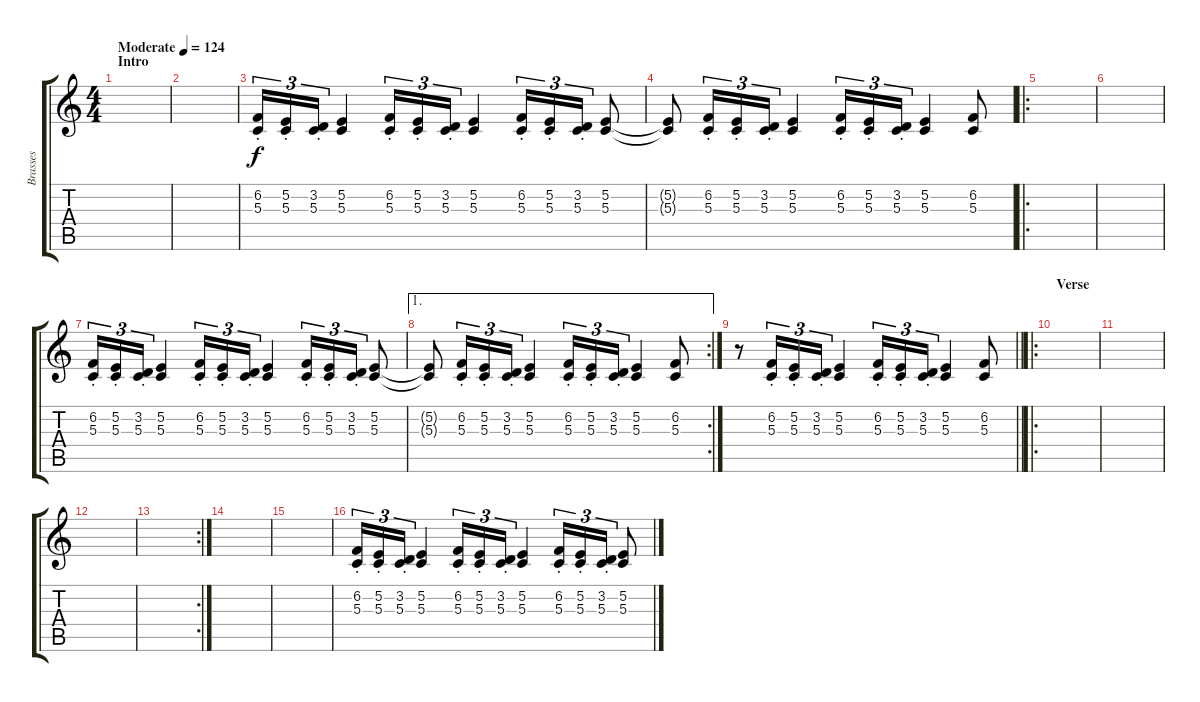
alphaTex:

\track ("Brasses" "Brasses") {instrument brasssection}
\staff {score tabs}
\tuning (E4 B3 G3 D3 A2 E2) {hide}
\ts (4 4)
\section ("" "Intro")
\tempo (124 "Moderate")
\clef g2
\ks c
|
|
(6.2{st} 5.3{st}).16{tu (3 2)} (5.2{st} 5.3{st}).16{tu (3 2)} (3.2{st} 5.3{st}).16{tu (3 2)} (5.2 5.3).4 (6.2{st} 5.3{st}).16{tu (3 2) volume 12} (5.2{st} 5.3{st}).16{tu (3 2)} (3.2{st} 5.3{st}).16{tu (3 2)} (5.2 5.3).4 (6.2{st} 5.3{st}).16{tu (3 2) volume 14} (5.2{st} 5.3{st}).16{tu (3 2)} (3.2{st} 5.3{st}).16{tu (3 2)} (5.2 5.3).8 |
(5.2{t} 5.3{t}).8 (6.2{st} 5.3{st}).16{tu (3 2)} (5.2{st} 5.3{st}).16{tu (3 2)} (3.2{st} 5.3{st}).16{tu (3 2)} (5.2 5.3).4 (6.2{st} 5.3{st}).16{tu (3 2)} (5.2{st} 5.3{st}).16{tu (3 2)} (3.2{st} 5.3{st}).16{tu (3 2)} (5.2 5.3).4 (6.2 5.3).8 |
\ro
|
|
(6.2{st} 5.3{st}).16{tu (3 2)} (5.2{st} 5.3{st}).16{tu (3 2)} (3.2{st} 5.3{st}).16{tu (3 2)} (5.2 5.3).4 (6.2{st} 5.3{st}).16{tu (3 2)} (5.2{st} 5.3{st}).16{tu (3 2)} (3.2{st} 5.3{st}).16{tu (3 2)} (5.2 5.3).4 (6.2{st} 5.3{st}).16{tu (3 2)} (5.2{st} 5.3{st}).16{tu (3 2)} (3.2{st} 5.3{st}).16{tu (3 2)} (5.2 5.3).8 |
\ae 1
\rc 2
(5.2{t} 5.3{t}).8 (6.2{st} 5.3{st}).16{tu (3 2)} (5.2{st} 5.3{st}).16{tu (3 2)} (3.2{st} 5.3{st}).16{tu (3 2)} (5.2 5.3).4 (6.2{st} 5.3{st}).16{tu (3 2)} (5.2{st} 5.3{st}).16{tu (3 2)} (3.2{st} 5.3{st}).16{tu (3 2)} (5.2 5.3).4 (6.2 5.3).8 |
\barLineRight lightlight
r.8 (6.2{st} 5.3{st}).16{tu (3 2)} (5.2{st} 5.3{st}).16{tu (3 2)} (3.2{st} 5.3{st}).16{tu (3 2)} (5.2 5.3).4 (6.2{st} 5.3{st}).16{tu (3 2)} (5.2{st} 5.3{st}).16{tu (3 2)} (3.2{st} 5.3{st}).16{tu (3 2)} (5.2 5.3).4 (6.2 5.3).8 |
\ro
\section ("" "Verse")
|
|
|
\rc 2
|
|
|
(6.2{st} 5.3{st}).16{tu (3 2) volume 12} (5.2{st} 5.3{st}).16{tu (3 2)} (3.2{st} 5.3{st}).16{tu (3 2)} (5.2 5.3).4 (6.2{st} 5.3{st}).16{tu (3 2)} (5.2{st} 5.3{st}).16{tu (3 2)} (3.2{st} 5.3{st}).16{tu (3 2)} (5.2 5.3).4 (6.2{st} 5.3{st}).16{tu (3 2)} (5.2{st} 5.3{st}).16{tu (3 2)} (3.2{st} 5.3{st}).16{tu (3 2)} (5.2 5.3).8
